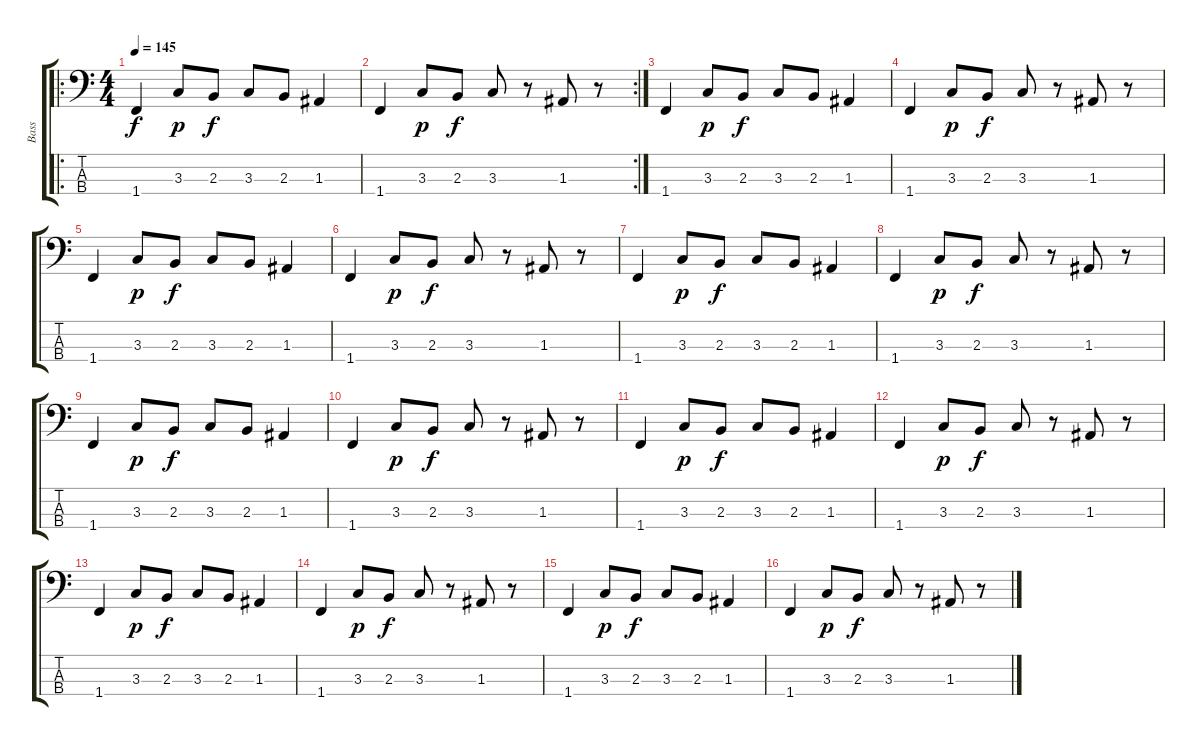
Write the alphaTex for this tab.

\track ("Bass" "Bass") {instrument electricbassfinger}
\staff {score tabs}
\tuning (G2 D2 A1 E1) {hide}
\ro
\ts (4 4)
\tempo 145
\clef f4
\ks c
1.4.4{dy f} 3.3.8{dy p} 2.3.8{dy f} 3.3.8 2.3.8 1.3.4 |
\rc 2
1.4.4 3.3.8{dy p} 2.3.8{dy f} 3.3.8 r.8 1.3.8 r.8 |
1.4.4 3.3.8{dy p} 2.3.8{dy f} 3.3.8 2.3.8 1.3.4 |
1.4.4 3.3.8{dy p} 2.3.8{dy f} 3.3.8 r.8 1.3.8 r.8 |
1.4.4 3.3.8{dy p} 2.3.8{dy f} 3.3.8 2.3.8 1.3.4 |
1.4.4 3.3.8{dy p} 2.3.8{dy f} 3.3.8 r.8 1.3.8 r.8 |
1.4.4 3.3.8{dy p} 2.3.8{dy f} 3.3.8 2.3.8 1.3.4 |
1.4.4 3.3.8{dy p} 2.3.8{dy f} 3.3.8 r.8 1.3.8 r.8 |
1.4.4 3.3.8{dy p} 2.3.8{dy f} 3.3.8 2.3.8 1.3.4 |
1.4.4 3.3.8{dy p} 2.3.8{dy f} 3.3.8 r.8 1.3.8 r.8 |
1.4.4 3.3.8{dy p} 2.3.8{dy f} 3.3.8 2.3.8 1.3.4 |
1.4.4 3.3.8{dy p} 2.3.8{dy f} 3.3.8 r.8 1.3.8 r.8 |
1.4.4 3.3.8{dy p} 2.3.8{dy f} 3.3.8 2.3.8 1.3.4 |
1.4.4 3.3.8{dy p} 2.3.8{dy f} 3.3.8 r.8 1.3.8 r.8 |
1.4.4 3.3.8{dy p} 2.3.8{dy f} 3.3.8 2.3.8 1.3.4 |
1.4.4 3.3.8{dy p} 2.3.8{dy f} 3.3.8 r.8 1.3.8 r.8
